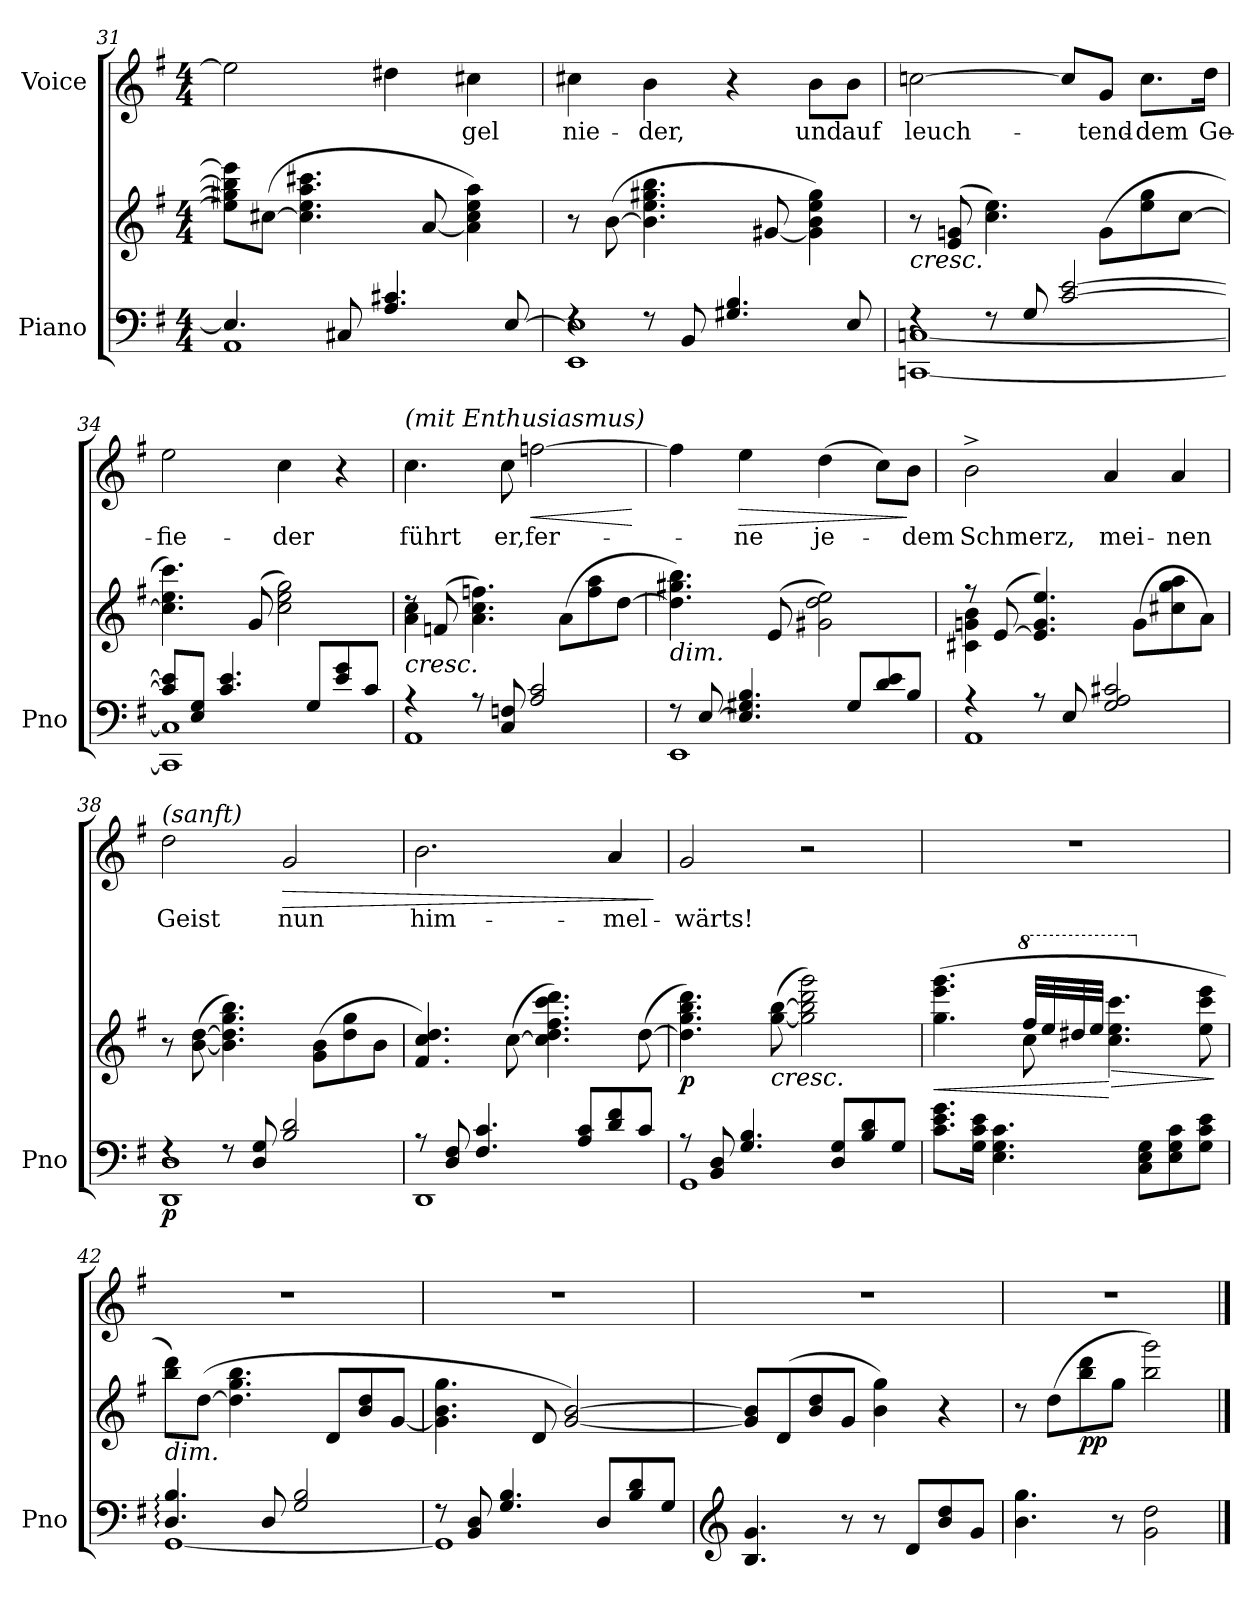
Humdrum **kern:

**kern	**kern	**dynam	**kern	**text	**dynam
*part2	*part2	*part2	*part1	*part1	*part1
*staff3	*staff2	*staff2/3	*staff1	*staff1	*staff1
*I"Piano	*	*	*I"Voice	*	*
*I'Pno	*	*	*	*	*
!!LO:LB:g=z
*clefF4	*clefG2	*	*clefG2	*	*
*k[f#]	*k[f#]	*	*k[f#]	*	*
*M4/4	*M4/4	*	*M4/4	*	*
=31	=31	=31	=31	=31	=31
*^	*	*	*	*	*
4.E/]	1AA	8ee\] 8gg#X\] 8bb\] 8eee\]L	.	2ee\]	.	.
.	.	(>[8cc#X\J	.	.	.	.
.	.	4.cc#\] 4.ee\ 4.aa\ 4.ccc#X\	.	.	.	.
8C#X/	.	.	.	.	.	.
4.A/ 4.c#X/	.	.	.	4dd#X\	.	.
.	.	[8a/	.	.	.	.
!	!	!	!	!	!LO:LY:b	!
.	.	4a\] 4cc#\ 4ee\ 4aa\)	.	4cc#X\	-gel	.
[8E/	.	.	.	.	.	.
=32	=32	=32	=32	=32	=32	=32
!	!	!	!	!	!LO:LY:b	!
4rF	1EE 1E]	8r	.	4cc#X\	nie-	.
.	.	(>[8b\	.	.	.	.
!	!	!	!	!	!LO:LY:b	!
8rF	.	4.b\] 4.ee\ 4.gg#X\ 4.bb\	.	4b\	-der,	.
8BB/	.	.	.	.	.	.
4.G#X/ 4.B/	.	.	.	4r	.	.
.	.	[8g#X/	.	.	.	.
!	!	!	!	!	!LO:LY:b	!
.	.	4g#\] 4b\ 4ee\ 4gg#\)	.	8b\L	und	.
!	!	!	!	!	!LO:LY:b	!
8E/	.	.	.	8b\J	auf	.
=33	=33	=33	=33	=33	=33	=33
!	!	!LO:TX:b:i:t=cresc.	!	!	!	!
!	!	!	!	!	!LO:LY:b	!
4rF	[1CCn [1Cn	8r	.	[2ccn\	leuch-	.
.	.	(>8e/ 8gn/	.	.	.	.
8rF	.	4.cc\ 4.ee\)	.	.	.	.
8G/	.	.	.	.	.	.
[2c/ [2e/	.	.	.	8cc/L]	.	.
!	!	!	!	!	!LO:LY:b	!
.	.	(>8g\L	.	8g/J	-tend-	.
!	!	!	!	!	!LO:LY:b	!
.	.	8ee\ 8gg\	.	8.cc\L	-dem	.
.	.	[8cc\J	.	.	.	.
!	!	!	!	!	!LO:LY:b	!
.	.	.	.	16dd\Jk	Ge-	.
=34	=34	=34	=34	=34	=34	=34
!	!	!	!	!	!LO:LY:b	!
8c/] 8e/]L	1CC] 1C]	4.cc\] 4.ee\ 4.ccc\)	.	2ee\	-fie-	.
8E/ 8G/J	.	.	.	.	.	.
4.c/ 4.e/	.	.	.	.	.	.
.	.	(>8g/	.	.	.	.
!	!	!	!	!	!LO:LY:b	!
.	.	2cc\ 2ee\ 2gg\)	.	4cc\	-der	.
(>8G/L	.	.	.	.	.	.
8e/ 8g/	.	.	.	4r	.	.
8c/J	.	.	.	.	.	.
=35	=35	=35	=35	=35	=35	=35
*	*	*^	*	*	*	*
!	!	!	!	!	!LO:TX:a:i:t=(mit Enthusiasmus)	!	!
!	!	!LO:TX:b:i:t=cresc.	!	!	!	!	!
!	!	!	!	!	!	!LO:LY:b	!
4r	1AA	8rdd	4a\ 4cc\)	.	4.cc\	führt	.
.	.	(>8fn/	.	.	.	.	.
8r	.	4.a\ 4.cc\ 4.ffn\)	2.ryy	.	.	.	.
!	!	!	!	!	!	!LO:LY:b	!
8C/ 8Fn/	.	.	.	.	8cc\	er,	.
!	!	!	!	!	!	!LO:LY:b	!LO:HP:b
2A/ 2c/	.	.	.	.	[2ffn\	fer-	<
.	.	(>8a\L	.	.	.	.	.
.	.	8ff\ 8aa\	.	.	.	.	.
.	.	[8dd\J	.	.	.	.	.
*v	*v	*	*	*	*	*	*
*	*v	*v	*	*	*	*
.	.	.	.	.	[
!!LO:LB:g=z
=36	=36	=36	=36	=36	=36
*^	*	*	*	*	*
!	!	!LO:TX:b:i:t=dim.	!	!	!	!
8r	1EE	4.dd\] 4.gg#X\ 4.bb\)	.	4ffn\]	.	.
[8E/	.	.	.	.	.	.
!	!	!	!	!	!LO:LY:b	!LO:HP:b
4.E/] 4.G#X/ 4.B/	.	.	.	4ee\	-ne	>
.	.	(>8e/	.	.	.	.
!	!	!	!	!	!LO:LY:b	!
.	.	2g#X\ 2dd\ 2ee\)	.	(>4dd\	je-	.
(>8G#/L	.	.	.	.	.	.
8d/ 8e/	.	.	.	8cc\L)	.	.
!	!	!	!	!	!LO:LY:b	!
8B/J	.	.	.	8b\J	-dem	]
=37	=37	=37	=37	=37	=37	=37
*	*	*^	*	*	*	*
!	!	!	!	!	!	!LO:LY:b	!
4r	1AA	8r	4c#X\ 4gn\ 4b\)	.	2b^\	Schmerz,	.
.	.	(>[8e/	.	.	.	.	.
8r	.	4.e/] 4.g/ 4.ee/)	2.ryy	.	.	.	.
8E/	.	.	.	.	.	.	.
!	!	!	!	!	!	!LO:LY:b	!
2G/ 2A/ 2c#X/	.	.	.	.	4a/	mei-	.
!	!	!	!	!LO:DY:b	!	!	!
!	!	!	!	!LO:DY:n=1:b	!	!	!
.	.	(>8g\L	.	other-dynamics p	.	.	.
!	!	!	!	!	!	!LO:LY:b	!
.	.	8cc#X\ 8gg\ 8aa\	.	.	4a/	-nen	.
.	.	8a\J)	.	.	.	.	.
*	*	*v	*v	*	*	*	*
=38	=38	=38	=38	=38	=38	=38
!	!	!	!	!LO:TX:a:i:t=(sanft)	!	!
!	!	!	!LO:DY:b=2	!	!LO:LY:b	!
4rF	1DD 1D	8r	p	2dd\	Geist	.
.	.	(>[8b\ [8dd\	.	.	.	.
8rF	.	4.b\] 4.dd\] 4.gg\ 4.bb\)	.	.	.	.
8D/ 8G/	.	.	.	.	.	.
!	!	!	!	!	!LO:LY:b	!LO:HP:b
2B/ 2d/	.	.	.	2g/	nun	>
.	.	(>8g\ 8b\L	.	.	.	.
.	.	8dd\ 8gg\	.	.	.	.
.	.	8b\J	.	.	.	.
=39	=39	=39	=39	=39	=39	=39
!	!	!	!LO:DY:b	!	!LO:LY:b	!
!	!	!	!LO:DY:n=1:b	!	!	!
8r	1DD	4.f#/ 4.cc/ 4.dd/)	other-dynamics p	2.b\	him-	.
8D/ 8F#/	.	.	.	.	.	.
4.F#/ 4.c/	.	.	.	.	.	.
.	.	(>[8cc\	.	.	.	.
.	.	4.cc\] 4.dd\ 4.ff#\ 4.ccc\ 4.ddd\)	.	.	.	.
8A/ 8c/L	.	.	.	.	.	.
!	!	!	!	!	!LO:LY:b	!
8d/ 8f#/	.	.	.	4a/	-mel-	.
8c/J	.	(>[8dd\	.	.	.	.
*v	*v	*	*	*	*	*
.	.	.	.	.	]
=40	=40	=40	=40	=40	=40
*^	*	*	*	*	*
!	!	!	!LO:DY:b	!	!LO:LY:b	!
8r	1GG	4.dd\] 4.gg\ 4.bb\ 4.ddd\)	p	2g/	-wärts!	.
8BB/ 8D/	.	.	.	.	.	.
4.G/ 4.B/	.	.	.	.	.	.
!	!	!LO:TX:b:i:t=cresc.	!	!	!	!
.	.	(>[8gg\ [8bb\	.	.	.	.
.	.	2gg\] 2bb\] 2ddd\ 2ggg\)	.	2r	.	.
8D/ 8G/L	.	.	.	.	.	.
8B/ 8d/	.	.	.	.	.	.
8G/J	.	.	.	.	.	.
*v	*v	*	*	*	*	*
!!LO:LB:g=z
=41	=41	=41	=41	=41	=41
!	!	!LO:HP:b	!	!	!
*	*^	*	*	*	*
8.c\ 8.e\ 8.g\L	(>4.gg\ 4.eee\ 4.ggg\	4.ryy	<	1r	.	.
16G\ 16c\ 16e\Jk	.	.	.	.	.	.
4.E\ 4.G\ 4.c\	.	.	.	.	.	.
*	*8va	*	*	*	*	*
.	32fff#/LLL	8ccc\	.	.	.	.
.	32eee/	.	.	.	.	.
.	32ddd#X/	.	.	.	.	.
.	32eee/JJJ	.	.	.	.	.
!	!	!	!LO:HP:n=1:b	!	!	!
.	4.ccc\ 4.eee\ 4.cccc\	2ryy	[ >	.	.	.
8C\ 8E\ 8G\L	.	.	.	.	.	.
8E\ 8G\ 8c\	.	.	.	.	.	.
*	*X8va	*	*	*	*	*
8G\ 8c\ 8e\J	8ee\ 8ccc\ 8eee\	.	.	.	.	.
*	*v	*v	*	*	*	*
.	.	]	.	.	.
=42	=42	=42	=42	=42	=42
*^	*	*	*	*	*
!	!	!LO:TX:b:i:t=dim.	!	!	!	!
4.D/: 4.B/:	[1GG	8bb\ 8ddd\L)	.	1r	.	.
.	.	(>[8dd\J	.	.	.	.
.	.	4.dd\] 4.gg\ 4.bb\	.	.	.	.
8D/	.	.	.	.	.	.
2G/ 2B/	.	.	.	.	.	.
.	.	8d/L	.	.	.	.
.	.	8b/ 8dd/	.	.	.	.
.	.	[8g/J	.	.	.	.
=43	=43	=43	=43	=43	=43	=43
8r	1GG]	4.g\] 4.b\ 4.gg\	.	1r	.	.
8BB/ 8D/	.	.	.	.	.	.
4.G/ 4.B/	.	.	.	.	.	.
.	.	8d/	.	.	.	.
.	.	[2g/ [2b/)	.	.	.	.
8D/L	.	.	.	.	.	.
8B/ 8d/	.	.	.	.	.	.
8G/J	.	.	.	.	.	.
*v	*v	*	*	*	*	*
=44	=44	=44	=44	=44	=44
*clefG2	*	*	*	*	*
4.B/ 4.g/	8g/] 8b/]L	.	1r	.	.
!	!	!LO:DY:b	!	!	!
!	!	!LO:DY:n=1:b	!	!	!
.	(>8d/	other-dynamics p	.	.	.
.	8b/ 8dd/	.	.	.	.
8r	8g/J	.	.	.	.
8r	4b\ 4gg\)	.	.	.	.
8d/L	.	.	.	.	.
8b/ 8dd/	4r	.	.	.	.
8g/J	.	.	.	.	.
=45	=45	=45	=45	=45	=45
4.b\ 4.gg\	8r	.	1r	.	.
.	(>8dd\L	.	.	.	.
!	!	!LO:DY:b	!	!	!
.	8bb\ 8ddd\	pp	.	.	.
8r	8gg\J	.	.	.	.
2g\ 2dd\	2bb\ 2ggg\)	.	.	.	.
==	==	==	==	==	==
*-	*-	*-	*-	*-	*-
